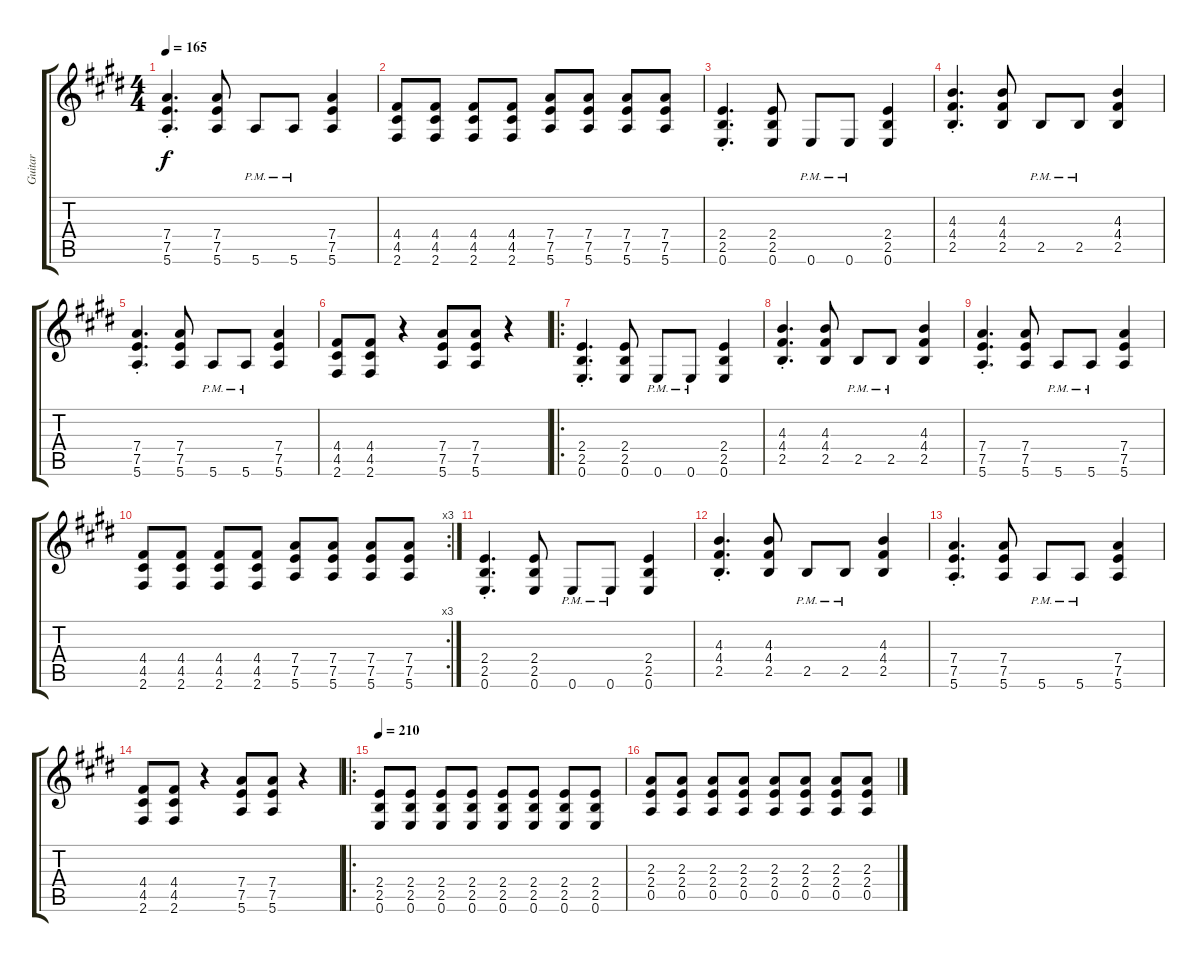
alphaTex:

\track ("Guitar" "Guitar") {instrument electricguitarclean}
\staff {score tabs}
\tuning (E4 B3 G3 D3 A2 E2) {hide}
\ts (4 4)
\tempo 165
\clef g2
\ks c#minor
(7.4{st} 7.5{st} 5.6{st}).4{d dy f} (7.4 7.5 5.6).8 5.6{pm}.8 5.6{pm}.8 (7.4 7.5 5.6).4 |
(4.4 4.5 2.6).8 (4.4 4.5 2.6).8 (4.4 4.5 2.6).8 (4.4 4.5 2.6).8 (7.4 7.5 5.6).8 (7.4 7.5 5.6).8 (7.4 7.5 5.6).8 (7.4 7.5 5.6).8 |
\ks e
(2.4{st} 2.5{st} 0.6{st}).4{d} (2.4 2.5 0.6).8 0.6{pm}.8 0.6{pm}.8 (2.4 2.5 0.6).4 |
\ks c#minor
(4.3{st} 4.4{st} 2.5{st}).4{d} (4.3 4.4 2.5).8 2.5{pm}.8 2.5{pm}.8 (4.3 4.4 2.5).4 |
(7.4{st} 7.5{st} 5.6{st}).4{d} (7.4 7.5 5.6).8 5.6{pm}.8 5.6{pm}.8 (7.4 7.5 5.6).4 |
(4.4 4.5 2.6).8 (4.4 4.5 2.6).8 r.4 (7.4 7.5 5.6).8 (7.4 7.5 5.6).8 r.4 |
\ro
\ks e
(2.4{st} 2.5{st} 0.6{st}).4{d} (2.4 2.5 0.6).8 0.6{pm}.8 0.6{pm}.8 (2.4 2.5 0.6).4 |
\ks c#minor
(4.3{st} 4.4{st} 2.5{st}).4{d} (4.3 4.4 2.5).8 2.5{pm}.8 2.5{pm}.8 (4.3 4.4 2.5).4 |
(7.4{st} 7.5{st} 5.6{st}).4{d} (7.4 7.5 5.6).8 5.6{pm}.8 5.6{pm}.8 (7.4 7.5 5.6).4 |
\rc 3
(4.4 4.5 2.6).8 (4.4 4.5 2.6).8 (4.4 4.5 2.6).8 (4.4 4.5 2.6).8 (7.4 7.5 5.6).8 (7.4 7.5 5.6).8 (7.4 7.5 5.6).8 (7.4 7.5 5.6).8 |
\ks e
(2.4{st} 2.5{st} 0.6{st}).4{d} (2.4 2.5 0.6).8 0.6{pm}.8 0.6{pm}.8 (2.4 2.5 0.6).4 |
\ks c#minor
(4.3{st} 4.4{st} 2.5{st}).4{d} (4.3 4.4 2.5).8 2.5{pm}.8 2.5{pm}.8 (4.3 4.4 2.5).4 |
(7.4{st} 7.5{st} 5.6{st}).4{d} (7.4 7.5 5.6).8 5.6{pm}.8 5.6{pm}.8 (7.4 7.5 5.6).4 |
(4.4 4.5 2.6).8 (4.4 4.5 2.6).8 r.4 (7.4 7.5 5.6).8 (7.4 7.5 5.6).8 r.4 |
\ro
\tempo 210
\ks e
(2.4 2.5 0.6).8 (2.4 2.5 0.6).8 (2.4 2.5 0.6).8 (2.4 2.5 0.6).8 (2.4 2.5 0.6).8 (2.4 2.5 0.6).8 (2.4 2.5 0.6).8 (2.4 2.5 0.6).8 |
\ks c#minor
(2.3 2.4 0.5).8 (2.3 2.4 0.5).8 (2.3 2.4 0.5).8 (2.3 2.4 0.5).8 (2.3 2.4 0.5).8 (2.3 2.4 0.5).8 (2.3 2.4 0.5).8 (2.3 2.4 0.5).8
